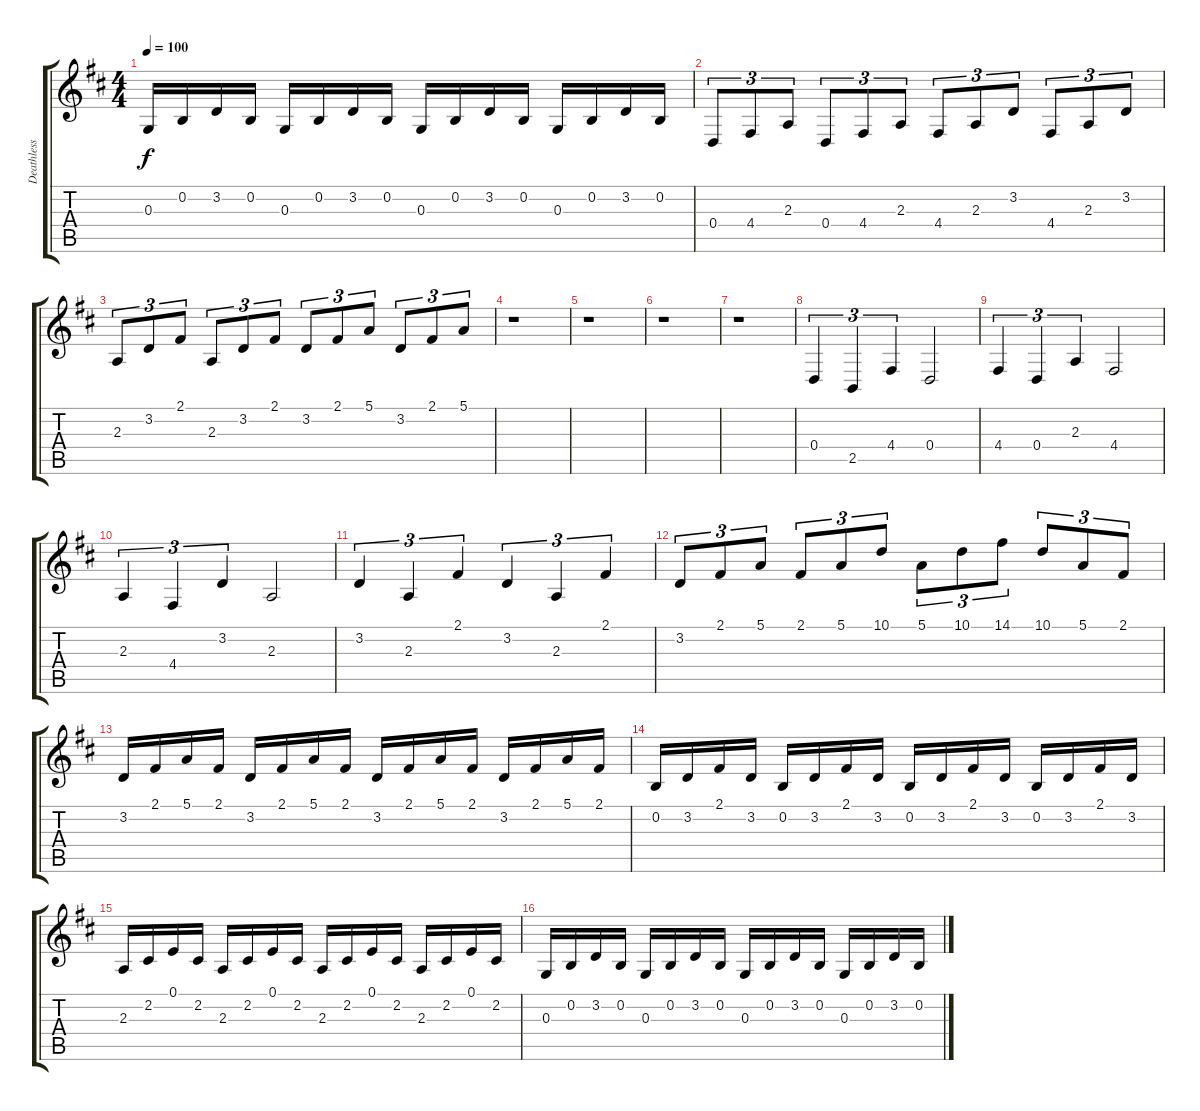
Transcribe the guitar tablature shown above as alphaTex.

\track ("Deathless Horsie (Keyboards - high)" "Deathless ") {instrument synthbrass1}
\staff {score tabs}
\tuning (E4 B3 G3 D3 A2 E2) {hide}
\ts (4 4)
\tempo 100
\clef g2
\ks d
0.3.16{dy f} 0.2.16 3.2.16 0.2.16 0.3.16 0.2.16 3.2.16 0.2.16 0.3.16 0.2.16 3.2.16 0.2.16 0.3.16 0.2.16 3.2.16 0.2.16 |
0.4.8{tu (3 2)} 4.4.8{tu (3 2)} 2.3.8{tu (3 2)} 0.4.8{tu (3 2)} 4.4.8{tu (3 2)} 2.3.8{tu (3 2)} 4.4.8{tu (3 2)} 2.3.8{tu (3 2)} 3.2.8{tu (3 2)} 4.4.8{tu (3 2)} 2.3.8{tu (3 2)} 3.2.8{tu (3 2)} |
2.3.8{tu (3 2)} 3.2.8{tu (3 2)} 2.1.8{tu (3 2)} 2.3.8{tu (3 2)} 3.2.8{tu (3 2)} 2.1.8{tu (3 2)} 3.2.8{tu (3 2)} 2.1.8{tu (3 2)} 5.1.8{tu (3 2)} 3.2.8{tu (3 2)} 2.1.8{tu (3 2)} 5.1.8{tu (3 2)} |
r.1 |
r.1 |
r.1 |
r.1 |
0.4.4{tu (3 2)} 2.5.4{tu (3 2)} 4.4.4{tu (3 2)} 0.4.2 |
4.4.4{tu (3 2)} 0.4.4{tu (3 2)} 2.3.4{tu (3 2)} 4.4.2 |
2.3.4{tu (3 2)} 4.4.4{tu (3 2)} 3.2.4{tu (3 2)} 2.3.2 |
3.2.4{tu (3 2)} 2.3.4{tu (3 2)} 2.1.4{tu (3 2)} 3.2.4{tu (3 2)} 2.3.4{tu (3 2)} 2.1.4{tu (3 2)} |
3.2.8{tu (3 2)} 2.1.8{tu (3 2)} 5.1.8{tu (3 2)} 2.1.8{tu (3 2)} 5.1.8{tu (3 2)} 10.1.8{tu (3 2)} 5.1.8{tu (3 2)} 10.1.8{tu (3 2)} 14.1.8{tu (3 2)} 10.1.8{tu (3 2)} 5.1.8{tu (3 2)} 2.1.8{tu (3 2)} |
3.2.16 2.1.16 5.1.16 2.1.16 3.2.16 2.1.16 5.1.16 2.1.16 3.2.16 2.1.16 5.1.16 2.1.16 3.2.16 2.1.16 5.1.16 2.1.16 |
0.2.16 3.2.16 2.1.16 3.2.16 0.2.16 3.2.16 2.1.16 3.2.16 0.2.16 3.2.16 2.1.16 3.2.16 0.2.16 3.2.16 2.1.16 3.2.16 |
2.3.16 2.2.16 0.1.16 2.2.16 2.3.16 2.2.16 0.1.16 2.2.16 2.3.16 2.2.16 0.1.16 2.2.16 2.3.16 2.2.16 0.1.16 2.2.16 |
0.3.16 0.2.16 3.2.16 0.2.16 0.3.16 0.2.16 3.2.16 0.2.16 0.3.16 0.2.16 3.2.16 0.2.16 0.3.16 0.2.16 3.2.16 0.2.16
